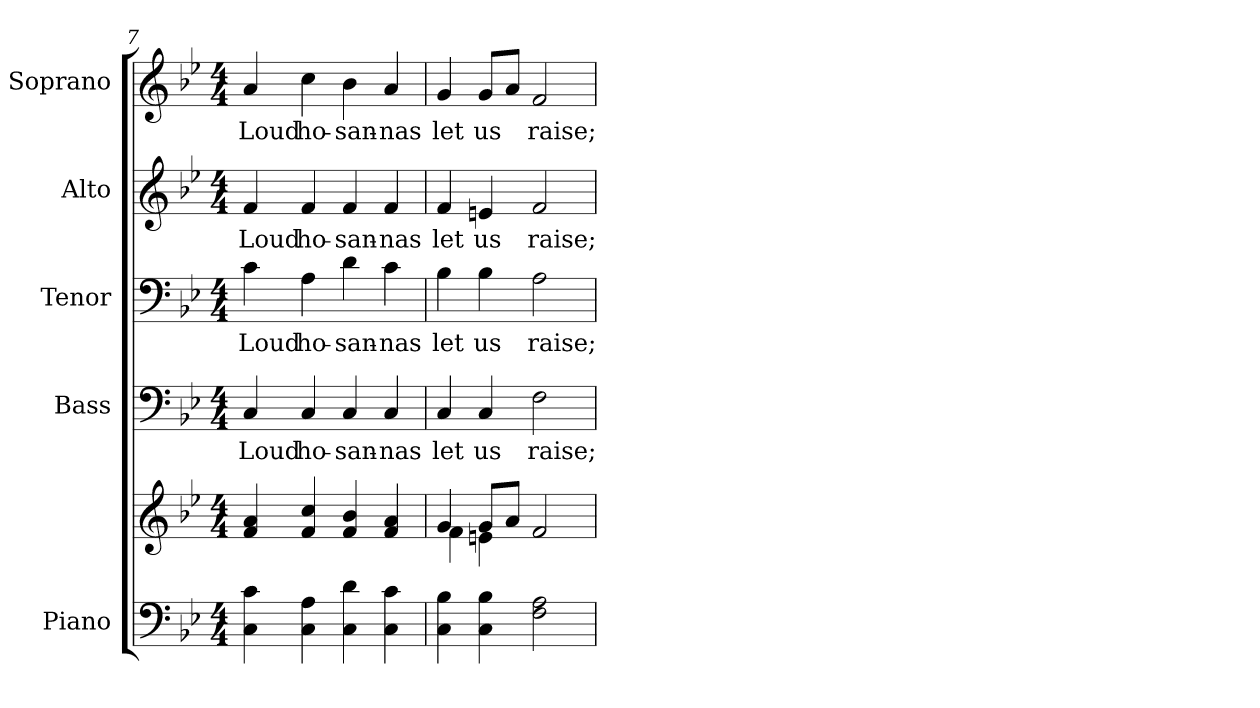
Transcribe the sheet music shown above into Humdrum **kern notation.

**kern	**kern	**kern	**text	**kern	**text	**kern	**text	**kern	**text
*part5	*part5	*part4	*part4	*part3	*part3	*part2	*part2	*part1	*part1
*staff6	*staff5	*staff4	*staff4	*staff3	*staff3	*staff2	*staff2	*staff1	*staff1
*I"Piano	*	*I"Bass	*	*I"Tenor	*	*I"Alto	*	*I"Soprano	*
*I'Pno.	*	*I'B.	*	*I'T.	*	*I'A.	*	*I'S.	*
*clefF4	*clefG2	*clefF4	*	*clefF4	*	*clefG2	*	*clefG2	*
*k[b-e-]	*k[b-e-]	*k[b-e-]	*	*k[b-e-]	*	*k[b-e-]	*	*k[b-e-]	*
*B-:	*B-:	*B-:	*	*B-:	*	*B-:	*	*B-:	*
*M4/4	*M4/4	*M4/4	*	*M4/4	*	*M4/4	*	*M4/4	*
=7	=7	=7	=7	=7	=7	=7	=7	=7	=7
!	!	!	!LO:LY:b:color=#000000	!	!	!	!	!	!
!	!	!	!	!	!LO:LY:b:color=#000000	!	!	!	!
!	!	!	!	!	!	!	!LO:LY:b:color=#000000	!	!
!	!	!	!	!	!	!	!	!	!LO:LY:b:color=#000000
4Ci\ 4ci	4fi/ 4ai	4Ci/	Loud	4ci\	Loud	4fi/	Loud	4ai/	Loud
!	!	!	!LO:LY:b:color=#000000	!	!	!	!	!	!
!	!	!	!	!	!LO:LY:b:color=#000000	!	!	!	!
!	!	!	!	!	!	!	!LO:LY:b:color=#000000	!	!
!	!	!	!	!	!	!	!	!	!LO:LY:b:color=#000000
4Ci\ 4Ai	4fi/ 4cci	4Ci/	ho-	4Ai\	ho-	4fi/	ho-	4cci\	ho-
!	!	!	!LO:LY:b:color=#000000	!	!	!	!	!	!
!	!	!	!	!	!LO:LY:b:color=#000000	!	!	!	!
!	!	!	!	!	!	!	!LO:LY:b:color=#000000	!	!
!	!	!	!	!	!	!	!	!	!LO:LY:b:color=#000000
4Ci\ 4di	4fi/ 4b-i	4Ci/	-san-	4di\	-san-	4fi/	-san-	4b-i\	-san-
!	!	!	!LO:LY:b:color=#000000	!	!	!	!	!	!
!	!	!	!	!	!LO:LY:b:color=#000000	!	!	!	!
!	!	!	!	!	!	!	!LO:LY:b:color=#000000	!	!
!	!	!	!	!	!	!	!	!	!LO:LY:b:color=#000000
4Ci\ 4ci	4fi/ 4ai	4Ci/	-nas	4ci\	-nas	4fi/	-nas	4ai/	-nas
=8	=8	=8	=8	=8	=8	=8	=8	=8	=8
*	*^	*	*	*	*	*	*	*	*
!	!	!	!	!LO:LY:b:color=#000000	!	!	!	!	!	!
!	!	!	!	!	!	!LO:LY:b:color=#000000	!	!	!	!
!	!	!	!	!	!	!	!	!LO:LY:b:color=#000000	!	!
!	!	!	!	!	!	!	!	!	!	!LO:LY:b:color=#000000
4Ci\ 4B-i	4gi/	4fi\	4Ci/	let	4B-i\	let	4fi/	let	4gi/	let
!	!	!	!	!LO:LY:b:color=#000000	!	!	!	!	!	!
!	!	!	!	!	!	!LO:LY:b:color=#000000	!	!	!	!
!	!	!	!	!	!	!	!	!LO:LY:b:color=#000000	!	!
!	!	!	!	!	!	!	!	!	!	!LO:LY:b:color=#000000
4Ci\ 4B-i	8gi/L	4eni\	4Ci/	us	4B-i\	us	4eni/	us	8gi/L	us
.	8ai/J	.	.	.	.	.	.	.	8ai/J	.
!	!	!	!	!LO:LY:b:color=#000000	!	!	!	!	!	!
!	!	!	!	!	!	!LO:LY:b:color=#000000	!	!	!	!
!	!	!	!	!	!	!	!	!LO:LY:b:color=#000000	!	!
!	!	!	!	!	!	!	!	!	!	!LO:LY:b:color=#000000
2Fi\ 2Ai	2fi/	2ryy	2Fi\	raise;	2Ai\	raise;	2fi/	raise;	2fi/	raise;
*	*v	*v	*	*	*	*	*	*	*	*
=	=	=	=	=	=	=	=	=	=
*-	*-	*-	*-	*-	*-	*-	*-	*-	*-
